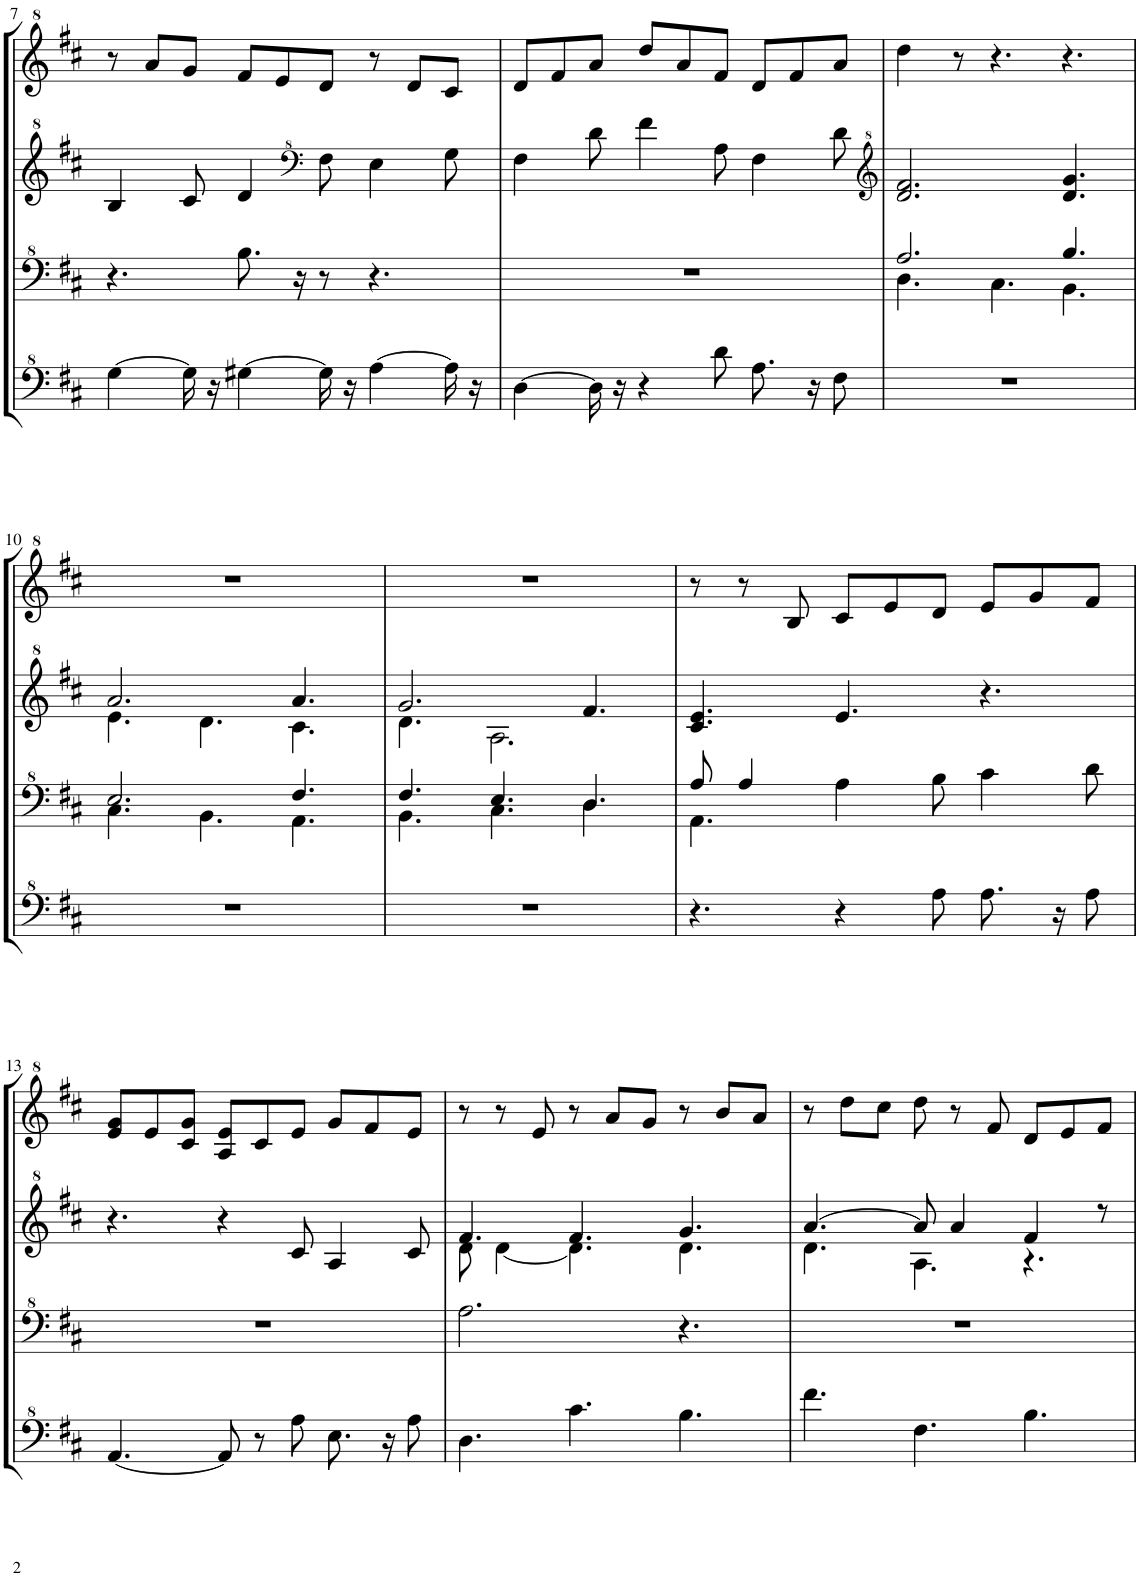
**kern	**kern	**kern	**kern
*part1	*part1	*part1	*part1
*staff4	*staff3	*staff2	*staff1
*I"Model III	*	*	*
!!LO:PB:g=z
*clefF^4	*clefF^4	*clefG^2	*clefG^2
*k[f#c#]	*k[f#c#]	*k[f#c#]	*k[f#c#]
*M9/8	*M9/8	*M9/8	*M9/8
=7	=7	=7	=7
[4g\	4.r	4b/	8r
.	.	.	8aa/L
16g\]	.	8cc#/	8gg/J
16r	.	.	.
[4g#X\	8.b\	4dd/	8ff#/L
.	.	.	8ee/
.	16r	.	.
*	*	*clefF^4	*
16g#\]	8r	8f#\	8dd/J
16r	.	.	.
[4a\	4.r	4e\	8r
.	.	.	8dd/L
16a\]	.	8g\	8cc#/J
16r	.	.	.
=8	=8	=8	=8
[4d\	8%9r	4f#\	8dd/L
.	.	.	8ff#/
16d\]	.	8dd\	8aa/J
16r	.	.	.
4r	.	4ff#\	8ddd/L
.	.	.	8aa/
8dd\	.	8a\	8ff#/J
8.a\	.	4f#\	8dd/L
.	.	.	8ff#/
16r	.	.	.
8f#\	.	8dd\	8aa/J
=9	=9	=9	=9
*	*	*clefG^2	*
*	*^	*	*
8%9r	4.d\	2.a/	2.dd/ 2.ff#/	4ddd\
.	.	.	.	8r
.	4.c#\	.	.	4.r
.	4.B\	4.b/	4.dd/ 4.gg/	4.r
!!LO:LB:g=z
=10	=10	=10	=10	=10
*	*	*	*^	*
8%9r	4.c#\	2.e/	2.aa/	4.ee\	8%9r
.	4.B\	.	.	4.dd\	.
.	4.A\	4.f#/	4.aa/	4.cc#\	.
=11	=11	=11	=11	=11	=11
8%9r	4.B\	4.f#/	2.gg/	4.dd\	8%9r
.	4.c#\	4.e/	.	2.a\	.
.	4.d\	4.d/	4.ff#/	.	.
*	*	*	*v	*v	*
=12	=12	=12	=12	=12
4.r	4.A\	8a/	4.cc#/ 4.ee/	8r
.	.	4a/	.	8r
.	.	.	.	8b/
4r	2.ryy	4a\	4.ee/	8cc#/L
.	.	.	.	8ee/
8a\	.	8b\	.	8dd/J
8.a\	.	4cc#\	4.r	8ee/L
.	.	.	.	8gg/
16r	.	.	.	.
8a\	.	8dd\	.	8ff#/J
*	*v	*v	*	*
!!LO:LB:g=z
=13	=13	=13	=13
[4.A/	8%9r	4.r	8ee/ 8gg/L
.	.	.	8ee/
.	.	.	8cc#/ 8gg/J
8A/]	.	4r	8a/ 8ee/L
8r	.	.	8cc#/
8a\	.	8cc#/	8ee/J
8.e\	.	4a/	8gg/L
.	.	.	8ff#/
16r	.	.	.
8a\	.	8cc#/	8ee/J
=14	=14	=14	=14
*	*	*^	*
4.d\	2.a\	4.ff#/	8dd\	8r
.	.	.	[4dd\	8r
.	.	.	.	8ee/
4.cc#\	.	4.ff#/	4.dd\]	8r
.	.	.	.	8aa/L
.	.	.	.	8gg/J
4.b\	4.r	4.gg/	4.dd\	8r
.	.	.	.	8bb/L
.	.	.	.	8aa/J
=15	=15	=15	=15	=15
4.ff#\	8%9r	[4.aa/	4.dd\	8r
.	.	.	.	8ddd\L
.	.	.	.	8ccc#\J
4.f#\	.	8aa/]	4.a\	8ddd\
.	.	4aa/	.	8r
.	.	.	.	8ff#/
4.b\	.	4ff#/	4.r	8dd/L
.	.	.	.	8ee/
.	.	8r	.	8ff#/J
*	*	*v	*v	*
=	=	=	=
*-	*-	*-	*-
